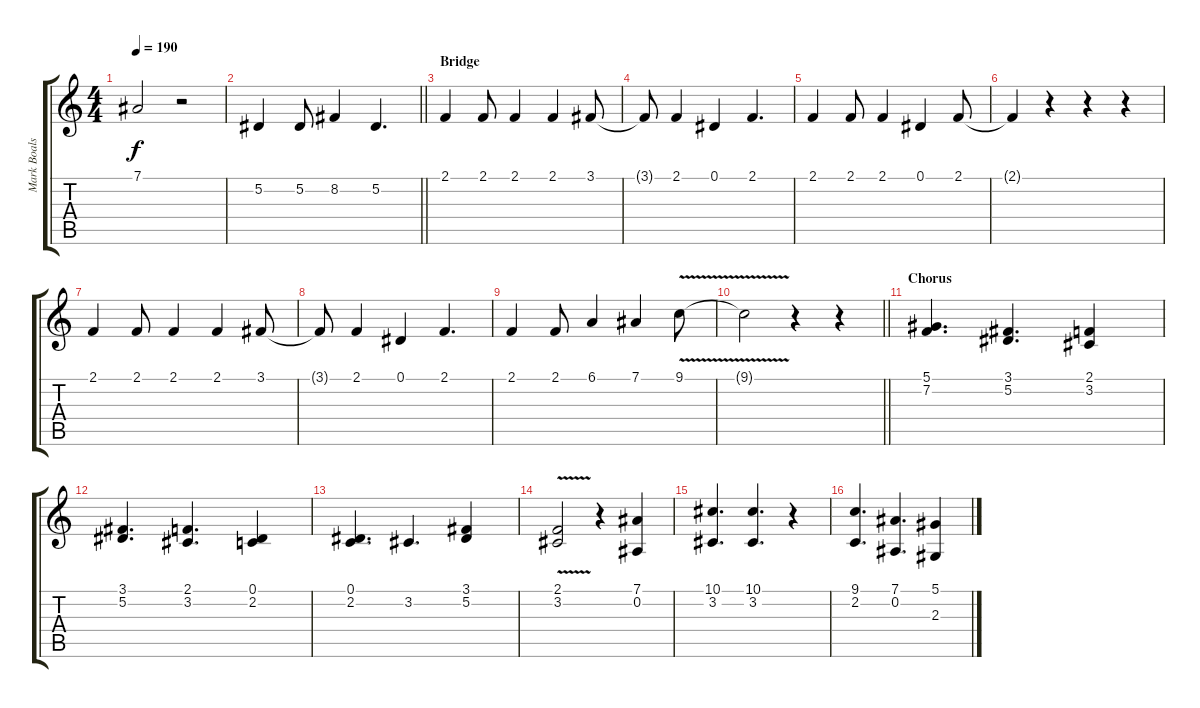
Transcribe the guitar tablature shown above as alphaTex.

\track ("Mark Boals" "Mark Boals") {instrument lead2sawtooth}
\staff {score tabs}
\tuning (Eb4 Bb3 Gb3 Db3 Ab2 Eb2) {hide}
\ts (4 4)
\tempo 190
\clef g2
\ks c
7.1{t}.2{dy f} r.2 |
\barLineRight lightlight
5.2.4 5.2.8 8.2.4 5.2.4{d} |
\section ("" "Bridge")
2.1.4 2.1.8 2.1.4 2.1.4 3.1.8 |
3.1{t}.8 2.1.4 0.1.4 2.1.4{d} |
2.1.4 2.1.8 2.1.4 0.1.4 2.1.8 |
2.1{t}.4 r.4 r.4 r.4 |
2.1.4 2.1.8 2.1.4 2.1.4 3.1.8 |
3.1{t}.8 2.1.4 0.1.4 2.1.4{d} |
2.1.4 2.1.8 6.1.4 7.1.4 9.1{v}.8 |
\barLineRight lightlight
9.1{t}.2 r.4 r.4 |
\section ("" "Chorus")
(5.1 7.2).4{d} (3.1 5.2).4{d} (2.1 3.2).4 |
(3.1 5.2).4{d} (2.1 3.2).4{d} (0.1 2.2).4 |
(0.1 2.2).4{d} 3.2.4{d} (3.1 5.2).4 |
(2.1 3.2{v}).2 r.4 (7.1 0.2).4 |
(10.1 3.2).4{d} (10.1 3.2).4{d} r.4 |
(9.1 2.2).4{d} (7.1 0.2).4{d} (5.1 2.3).4
